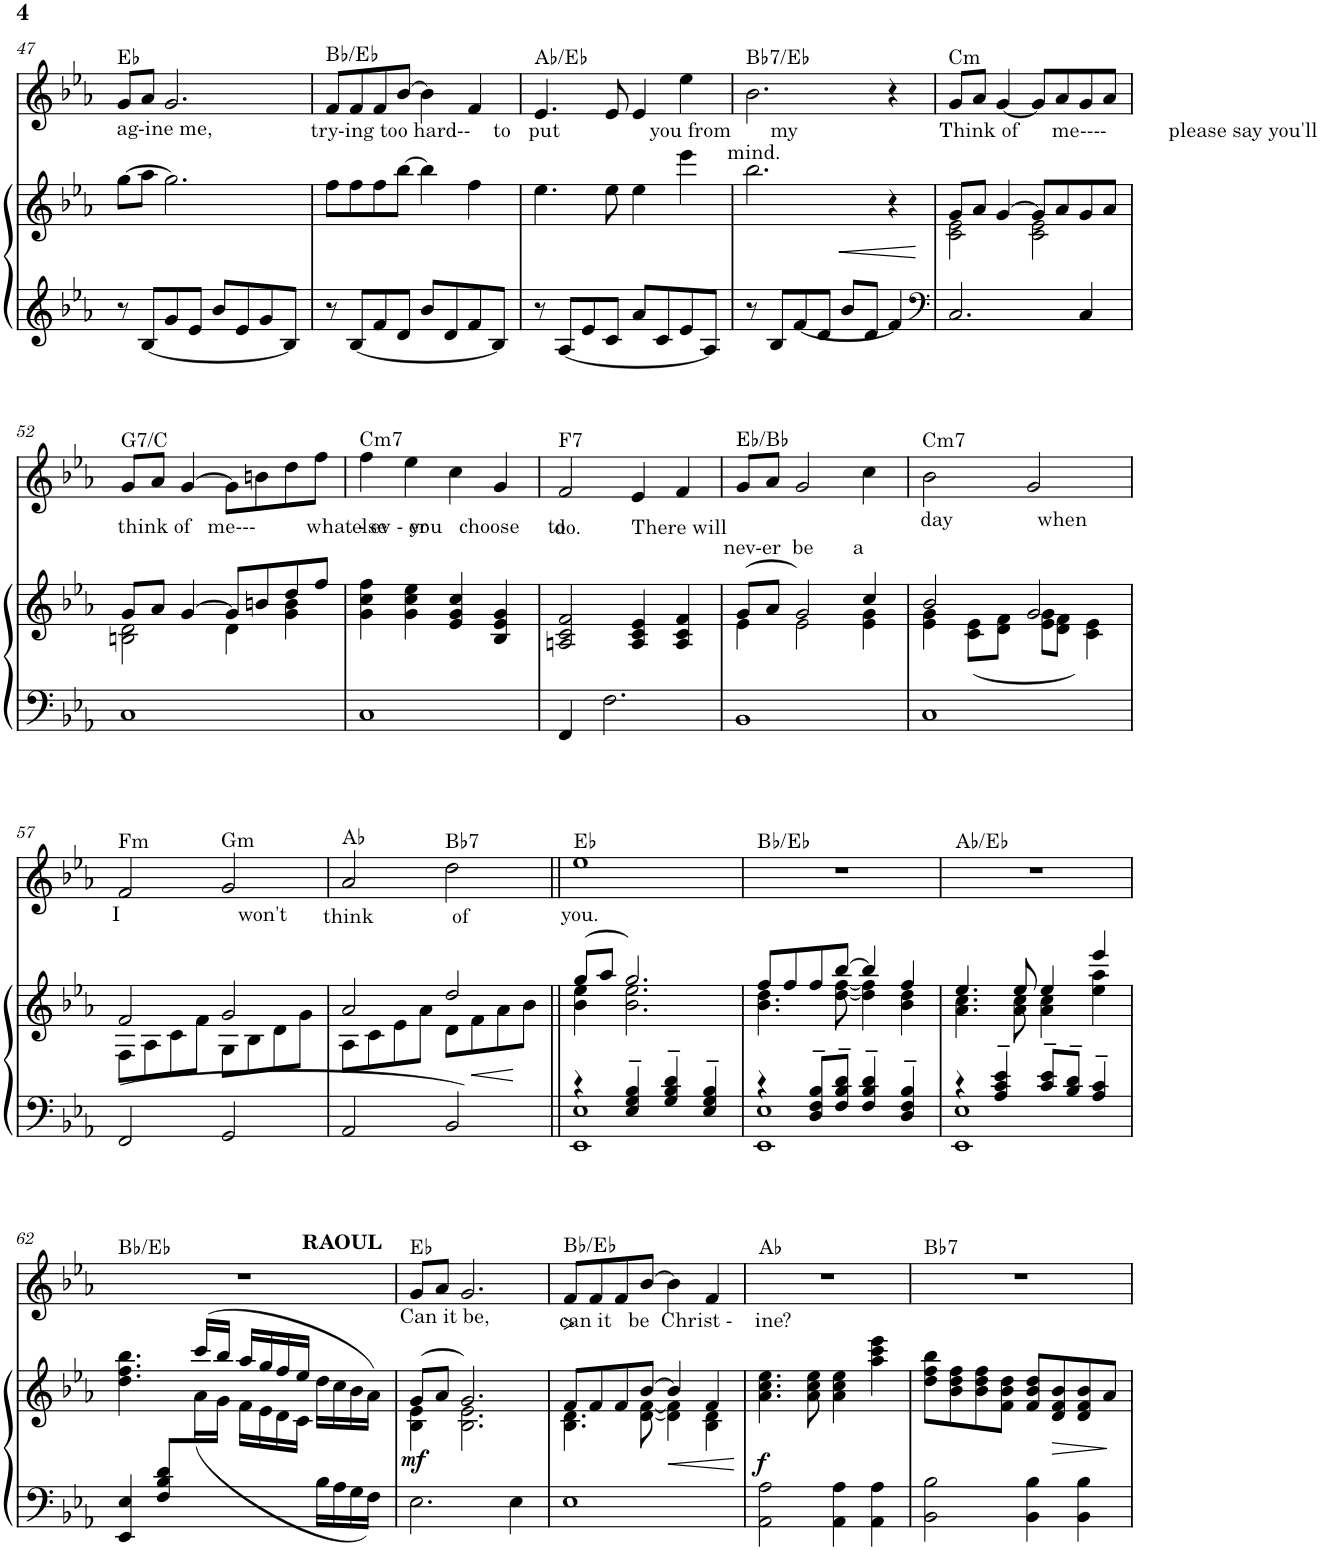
**kern	**kern	**dynam	**kern
*part2	*part2	*part2	*part1
*staff3	*staff2	*staff2/3	*staff1
*I"Piano	*	*	*I"Voice
*I'Pno	*	*	*I'V
!!LO:PB:g=z
*clefG2	*clefG2	*	*clefG2
*k[b-e-a-]	*k[b-e-a-]	*	*k[b-e-a-]
*M4/4	*M4/4	*	*M4/4
=47	=47	=47	=47
!	!	!	!LO:TX:b:t=ag-ine me,
!	!	!	!LO:TX:a:t=E♭
8r	[8gg\L	.	8g/L
[8B-/L	8aa-\J	.	8a-/J
8g/	2.gg\]	.	2.g/
8e-/J	.	.	.
8b-/L	.	.	.
8e-/	.	.	.
8g/	.	.	.
8B-/J]	.	.	.
=48	=48	=48	=48
!	!	!	!LO:TX:b:t=try-ing too hard--    to
!	!	!	!LO:TX:a:t=B♭/E♭
8r	8ff\L	.	8f/L
[8B-/L	8ff\	.	8f/
8f/	8ff\	.	8f/
8d/J	[8bb-\J	.	[8b-/J
8b-/L	4bb-\]	.	4b-\]
8d/	.	.	.
8f/	4ff\	.	4f/
8B-/J]	.	.	.
=49	=49	=49	=49
!	!	!	!LO:TX:b:t=put                you from       my
!	!	!	!LO:TX:a:t=A♭/E♭
8r	4.ee-\	.	4.e-/
[8A-/L	.	.	.
8e-/	.	.	.
8c/J	8ee-\	.	8e-/
8a-/L	4ee-\	.	4e-/
8c/	.	.	.
8e-/	4eee-\	.	4ee-\
8A-/J]	.	.	.
=50	=50	=50	=50
!	!	!	!LO:TX:b:t=mind.
!	!	!	!LO:TX:a:t=B♭7/E♭
!	!	!LO:HP:b	!
8r	2.bb-\	<	2.b-\
8B-/L	.	.	.
[8f/	.	.	.
8d/J	.	.	.
8b-/L	.	.	.
8d/J	.	.	.
4f/]	4r	.	4r
=51	=51	=51	=51
*clefF4	*	*	*
*	*^	*	*
!	!	!	!	!LO:TX:b:t=Think of      me----           please say you'll
!	!	!	!	!LO:TX:a:t=Cm
2.C/	8g/L	2c\ 2e-\	.	8g/L
.	8a-/J	.	.	8a-/J
.	[4g/	.	.	[4g/
.	8g/L]	2c\ 2e-\	.	8g/L]
.	8a-/	.	.	8a-/
4C/	8g/	.	.	8g/
.	8a-/J	.	.	8a-/J
!!LO:LB:g=z
=52	=52	=52	=52	=52
!	!	!	!	!LO:TX:b:t=think of   me---         what - ev - er
!	!	!	!	!LO:TX:a:t=G7/C
1C	8g/L	2Bn\ 2d\	.	8g/L
.	8a-/J	.	.	8a-/J
.	[4g/	.	.	[4g/
.	8g/L]	4d\	.	8g\L]
.	8bn/	.	.	8bn\
.	8dd/	4g\ 4b\	.	8dd\
.	8ff/J	.	.	8ff\J
*	*v	*v	*	*
=53	=53	=53	=53
!	!	!	!LO:TX:b:t=else    you   choose     to
!	!	!	!LO:TX:a:t=Cm7
1C	4g\ 4cc\ 4ff\	.	4ff\
.	4g\ 4cc\ 4ee-\	.	4ee-\
.	4e-/ 4g/ 4cc/	.	4cc\
.	4B-/ 4e-/ 4g/	.	4g/
=54	=54	=54	=54
!	!	!	!LO:TX:b:t=do.         There will
!	!	!	!LO:TX:a:t=F7
4FF/	2An/ 2c/ 2f/	.	2f/
2.F\	.	.	.
.	4A/ 4c/ 4e-/	.	4e-/
.	4A/ 4c/ 4f/	.	4f/
=55	=55	=55	=55
*	*^	*	*
!	!	!	!	!LO:TX:b:t=nev-er  be       a
!	!	!	!	!LO:TX:a:t=E♭/B♭
1BB-	[8g/L	4e-\	.	8g/L
.	8a-/J	.	.	8a-/J
.	2g/]	2e-\	.	2g/
.	4cc/	4e-\ 4g\	.	4cc\
=56	=56	=56	=56	=56
!	!	!	!	!LO:TX:b:t=day               when
!	!	!	!	!LO:TX:a:t=Cm7
1C	2b-/	4e-\ 4g\	.	2b-\
.	.	[8c\ 8e-\L	.	.
.	.	8d\ 8f\J	.	.
.	2g/	8e-\ 8g\L	.	2g/
.	.	8d\ 8f\J	.	.
.	.	4c\] 4e-\	.	.
!!LO:LB:g=z
=57	=57	=57	=57	=57
!	!	!	!	!LO:TX:b:t=I                     won't
!	!	!	!	!LO:TX:a:t=Fm
2FF/	[2f/	8F\L	.	2f/
.	.	8A-\	.	.
.	.	8c\	.	.
.	.	8f\J	.	.
!	!	!	!	!LO:TX:a:t=Gm
2GG/	2g/	8G\L	.	2g/
.	.	8B-\	.	.
.	.	8d\	.	.
.	.	8g\J	.	.
=58	=58	=58	=58	=58
!	!	!	!	!LO:TX:b:t=think              of
!	!	!	!	!LO:TX:a:t=A♭
2AA-/	2a-/	8A-\L	.	2a-/
.	.	8c\	.	.
.	.	8e-\	.	.
.	.	8a-\J	.	.
!	!	!	!	!LO:TX:a:t=B♭7
2BB-/	2dd/	8d\L	.	2dd\
!	!	!	!LO:HP:b	!
.	.	8f\]	<	.
.	.	8a-\	.	.
.	.	8b-\J	[	.
=59||	=59||	=59||	=59||	=59||
*^	*	*	*	*
!	!	!	!	!	!LO:TX:b:t=you.
!	!	!	!	!	!LO:TX:a:t=E♭
4r	1EE- 1E-	[8gg/L	4b-\ 4ee-\	.	1ee-
.	.	8aa-/J	.	.	.
4E-/~ 4G/~ 4B-/~	.	2.gg/]	2.b-\ 2.ee-\	.	.
4G/~ 4B-/~ 4d/~	.	.	.	.	.
4E-/~ 4G/~ 4B-/~	.	.	.	.	.
=60	=60	=60	=60	=60	=60
!	!	!	!	!	!LO:TX:a:t=B♭/E♭
4r	1EE- 1E-	8ff/L	4.b-\ 4.dd\	.	1r
.	.	8ff/	.	.	.
8D/~ 8F/~ 8B-/~L	.	8ff/	.	.	.
8F/~ 8B-/~ 8d/~J	.	[8bb-/J	[8dd\ [8ff\	.	.
4F/~ 4B-/~ 4d/~	.	4bb-/]	4dd\] 4ff\]	.	.
4D/~ 4F/~ 4B-/~	.	4ff/	4b-\ 4dd\	.	.
=61	=61	=61	=61	=61	=61
!	!	!	!	!	!LO:TX:a:t=A♭/E♭
4r	1EE- 1E-	4.ee-/	4.a-\ 4.cc\	.	1r
4A-/~ 4c/~ 4e-/~	.	.	.	.	.
.	.	8ee-/	8a-\ 8cc\	.	.
8c/~ 8e-/~L	.	4ee-/	4a-\ 4cc\	.	.
8B-/~ 8d/~J	.	.	.	.	.
4A-/~ 4c/~	.	4eee-/	4ee-\ 4aa-\	.	.
*v	*v	*	*	*	*
!!LO:LB:g=z
=62	=62	=62	=62	=62
*	*	*^	*	*
!	!	!	!	!	!LO:TX:a:t=B♭/E♭
4EE-/ 4E-/	4.dd\ 4.ff\ 4.bb-\	2ryy	4.ryy	.	1r
8F/ 8B-/ 8d/L	.	.	.	.	.
8ryy	(>16ccc/LL	.	(<16a-\L	.	.
.	16bb-/JJ	.	16g\JJ	.	.
4ryy	16aa-/LL	16f\LL	2ryy	.	.
.	16gg/	16e-\	.	.	.
.	16ff/	16d\	.	.	.
.	16ee-/JJ	16c\JJ	.	.	.
16B-\LL	4ryy	16dd\LL	.	.	.
16A-\	.	16cc\	.	.	.
16G\	.	16b-\	.	.	.
16F\JJ)	.	16a-\JJ)	.	.	.
*	*	*v	*v	*	*
=63	=63	=63	=63	=63
!	!	!	!	!LO:TX:b:t=Can it be,
!	!	!	!	!LO:TX:a:B:t=RAOUL
!	!	!	!	!LO:TX:a:t=E♭
!	!	!	!LO:DY:b	!
2.E-\	[8g/L	4B-\ 4e-\	mf	8g/L
.	8a-/J	.	.	8a-/J
.	2.g/]	2.B-\ 2.e-\	.	2.g/
4E-\	.	.	.	.
=64	=64	=64	=64	=64
!	!	!	!	!LO:TX:b:t=can it   be  Christ -    ine?
!	!	!	!	!LO:TX:a:t=B♭/E♭
1E-	8f/L	4.B-\ 4.d\	.	8f/L
.	8f/	.	.	8f/
.	8f/	.	.	8f/
.	[>8b-/J	[<8d\ [<8f\	.	[8b-/J
.	4b-/]	4d\] 4f\]	.	4b-\]
!	!	!	!LO:HP:b	!
.	4f/	4B-\ 4d\	<	4f/
*	*v	*v	*	*
.	.	[	.
=65	=65	=65	=65
!	!	!	!LO:TX:a:t=A♭
!	!	!LO:DY:b	!
2AA-\ 2A-\	4.a-\ 4.cc\ 4.ee-\	f	1r
.	8a-\ 8cc\ 8ee-\	.	.
4AA-\ 4A-\	4a-\ 4cc\ 4ee-\	.	.
4AA-\ 4A-\	4aa-\ 4ccc\ 4eee-\	.	.
=66	=66	=66	=66
!	!	!	!LO:TX:a:t=B♭7
2BB-\ 2B-\	8dd\ 8ff\ 8bb-\L	.	1r
.	8b-\ 8dd\ 8ff\	.	.
.	8b-\ 8dd\ 8ff\	.	.
.	8f\ 8b-\ 8dd\J	.	.
4BB-\ 4B-\	8f/ 8b-/ 8dd/L	.	.
.	8d/ 8f/ 8b-/	.	.
4BB-\ 4B-\	8d/ 8f/ 8b-/	.	.
.	8a-/J	.	.
.	.	[	.
=	=	=	=
*-	*-	*-	*-
